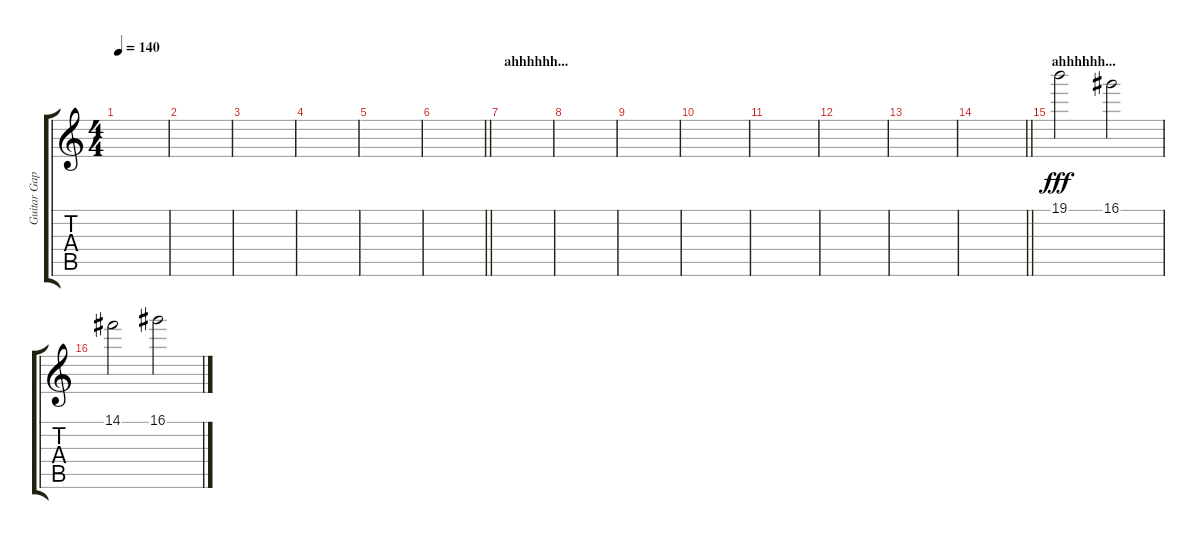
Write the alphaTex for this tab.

\track ("Guitar Gaps" "Guitar Gap") {instrument electricguitarjazz}
\staff {score tabs}
\tuning (E4 B3 G3 D3 A2 E2) {hide}
\ts (4 4)
\tempo 140
\clef g2
\ks c
|
|
|
|
|
\barLineRight lightlight
|
\section ("" "ahhhhhh...")
|
|
|
|
|
|
|
\barLineRight lightlight
|
\section ("" "ahhhhhh...")
19.1.2{dy fff volume 16 instrument drawbarorgan} 16.1.2 |
14.1.2 16.1.2
